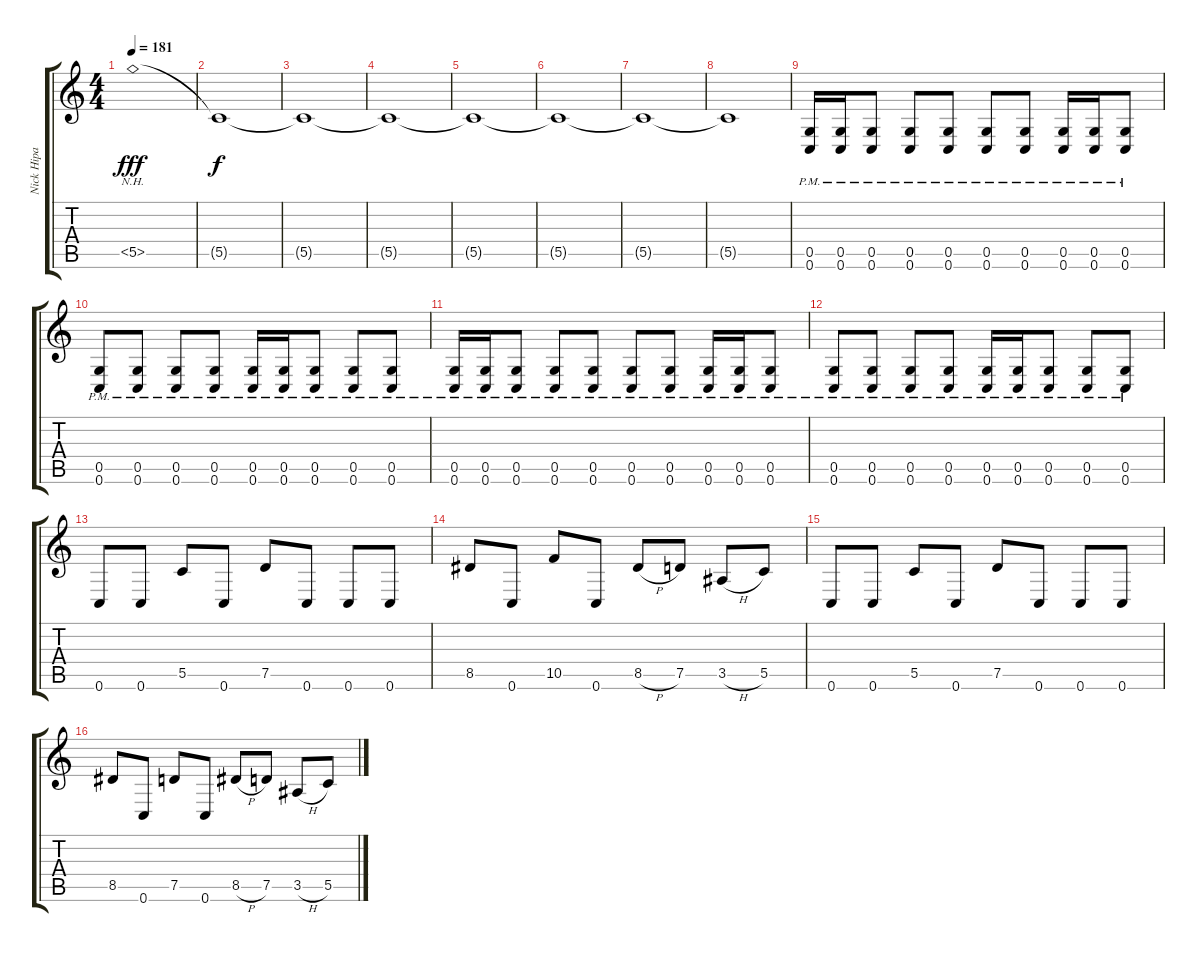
\track ("Nick Hipa" "Nick Hipa") {instrument distortionguitar}
\staff {score tabs}
\tuning (D4 A3 F3 C3 G2 C2) {hide}
\ts (4 4)
\section ("" "")
\tempo 181
\clef g2
\ks c
5.5{nh}.1{dy fff volume 0 instrument distortionguitar} |
5.5{t}.1{dy f volume 16} |
5.5{t}.1 |
5.5{t}.1 |
5.5{t}.1 |
5.5{t}.1 |
5.5{t}.1 |
5.5{t}.1 |
(0.5{pm} 0.6{pm}).16 (0.5{pm} 0.6{pm}).16 (0.5{pm} 0.6{pm}).8 (0.5{pm} 0.6{pm}).8 (0.5{pm} 0.6{pm}).8 (0.5{pm} 0.6{pm}).8 (0.5{pm} 0.6{pm}).8 (0.5{pm} 0.6{pm}).16 (0.5{pm} 0.6{pm}).16 (0.5{pm} 0.6{pm}).8 |
(0.5{pm} 0.6{pm}).8 (0.5{pm} 0.6{pm}).8 (0.5{pm} 0.6{pm}).8 (0.5{pm} 0.6{pm}).8 (0.5{pm} 0.6{pm}).16 (0.5{pm} 0.6{pm}).16 (0.5{pm} 0.6{pm}).8 (0.5{pm} 0.6{pm}).8 (0.5{pm} 0.6{pm}).8 |
(0.5{pm} 0.6{pm}).16 (0.5{pm} 0.6{pm}).16 (0.5{pm} 0.6{pm}).8 (0.5{pm} 0.6{pm}).8 (0.5{pm} 0.6{pm}).8 (0.5{pm} 0.6{pm}).8 (0.5{pm} 0.6{pm}).8 (0.5{pm} 0.6{pm}).16 (0.5{pm} 0.6{pm}).16 (0.5{pm} 0.6{pm}).8 |
(0.5{pm} 0.6{pm}).8 (0.5{pm} 0.6{pm}).8 (0.5{pm} 0.6{pm}).8 (0.5{pm} 0.6{pm}).8 (0.5{pm} 0.6{pm}).16 (0.5{pm} 0.6{pm}).16 (0.5{pm} 0.6{pm}).8 (0.5{pm} 0.6{pm}).8 (0.5{pm} 0.6{pm}).8 |
0.6.8 0.6.8 5.5.8 0.6.8 7.5.8 0.6.8 0.6.8 0.6.8 |
8.5.8 0.6.8 10.5.8 0.6.8 8.5{h}.8 7.5.8 3.5{h}.8 5.5.8 |
0.6.8 0.6.8 5.5.8 0.6.8 7.5.8 0.6.8 0.6.8 0.6.8 |
8.5.8 0.6.8 7.5.8 0.6.8 8.5{h}.8 7.5.8 3.5{h}.8 5.5.8
